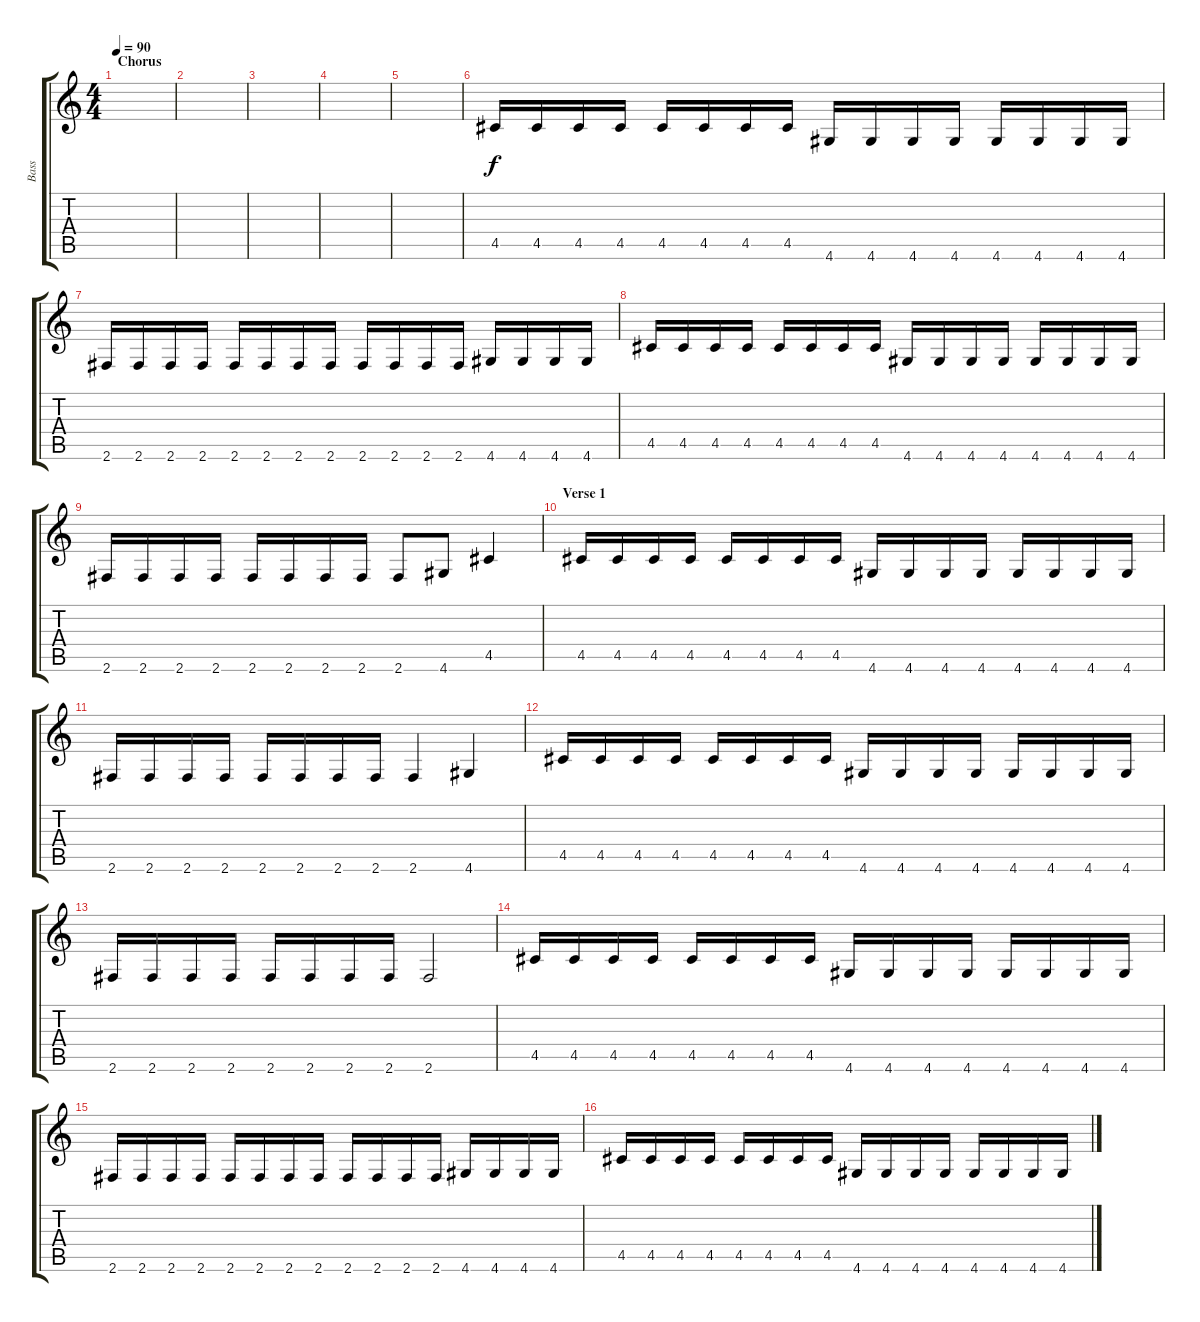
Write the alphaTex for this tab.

\track ("Bass" "Bass") {instrument electricbasspick}
\staff {score tabs}
\tuning (E4 B3 G3 D3 A2 E2) {hide}
\ts (4 4)
\section ("" "Chorus")
\tempo 90
\clef g2
\ks c
|
|
|
|
|
4.5.16 4.5.16 4.5.16 4.5.16 4.5.16 4.5.16 4.5.16 4.5.16 4.6.16 4.6.16 4.6.16 4.6.16 4.6.16 4.6.16 4.6.16 4.6.16 |
2.6.16 2.6.16 2.6.16 2.6.16 2.6.16 2.6.16 2.6.16 2.6.16 2.6.16 2.6.16 2.6.16 2.6.16 4.6.16 4.6.16 4.6.16 4.6.16 |
4.5.16 4.5.16 4.5.16 4.5.16 4.5.16 4.5.16 4.5.16 4.5.16 4.6.16 4.6.16 4.6.16 4.6.16 4.6.16 4.6.16 4.6.16 4.6.16 |
2.6.16 2.6.16 2.6.16 2.6.16 2.6.16 2.6.16 2.6.16 2.6.16 2.6.8 4.6.8 4.5.4 |
\section ("" "Verse 1")
4.5.16 4.5.16 4.5.16 4.5.16 4.5.16 4.5.16 4.5.16 4.5.16 4.6.16 4.6.16 4.6.16 4.6.16 4.6.16 4.6.16 4.6.16 4.6.16 |
2.6.16 2.6.16 2.6.16 2.6.16 2.6.16 2.6.16 2.6.16 2.6.16 2.6.4 4.6.4 |
4.5.16 4.5.16 4.5.16 4.5.16 4.5.16 4.5.16 4.5.16 4.5.16 4.6.16 4.6.16 4.6.16 4.6.16 4.6.16 4.6.16 4.6.16 4.6.16 |
2.6.16 2.6.16 2.6.16 2.6.16 2.6.16 2.6.16 2.6.16 2.6.16 2.6.2 |
4.5.16 4.5.16 4.5.16 4.5.16 4.5.16 4.5.16 4.5.16 4.5.16 4.6.16 4.6.16 4.6.16 4.6.16 4.6.16 4.6.16 4.6.16 4.6.16 |
2.6.16 2.6.16 2.6.16 2.6.16 2.6.16 2.6.16 2.6.16 2.6.16 2.6.16 2.6.16 2.6.16 2.6.16 4.6.16 4.6.16 4.6.16 4.6.16 |
4.5.16 4.5.16 4.5.16 4.5.16 4.5.16 4.5.16 4.5.16 4.5.16 4.6.16 4.6.16 4.6.16 4.6.16 4.6.16 4.6.16 4.6.16 4.6.16
